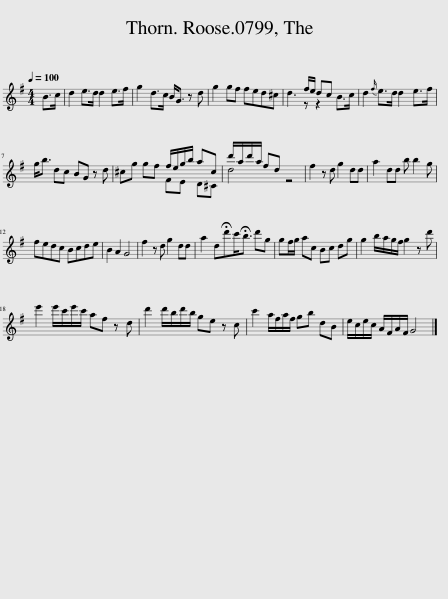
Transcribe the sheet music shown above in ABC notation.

X:1
%%score ( 1 2 )
L:1/8
Q:1/4=100
M:4/4
I:linebreak $
K:G
V:1 treble
V:2 treble
V:1
 B>c | d2 e>d d2 e>f | g2 d>c B<G z d | g2 gf fed^c | x3 f/e/ dc x2 | %5
 d2{f} e>d d2 e>f |$ g<b dc BG z d | ^cg gf f/e/g/b/ ac | d'/a/d'/a/ fd x4 | f2 z d g2 dd | %10
 a2 dd b b2 g |$ fedc Bcde | B2 A2 G4 | f2 z d g2 dd | a2 d!fermata!d'c'<!fermata!b d'g | %15
 gf/g/ ac Bc dg | g2 b/a/g/f/ g2 z d' |$ e'2 e'/c'/e'/c'/ af z d | d'2 d'/b/d'/b/ ge z c | c'2 a/f/a/f/ gb dB | %20
 e/c/e/c/ A/F/A/F/ G4 |] %21
V:2
 x2 | x8 | x8 | x8 | d3 z z2 B>c | %5
 x8 |$ x8 | x2 x2 FE D^C | d4 z4 | x8 | %10
 x8 |$ x8 | x8 | x8 | x8 | %15
 x8 | x8 |$ x8 | x8 | x8 | %20
 x8 |] %21
